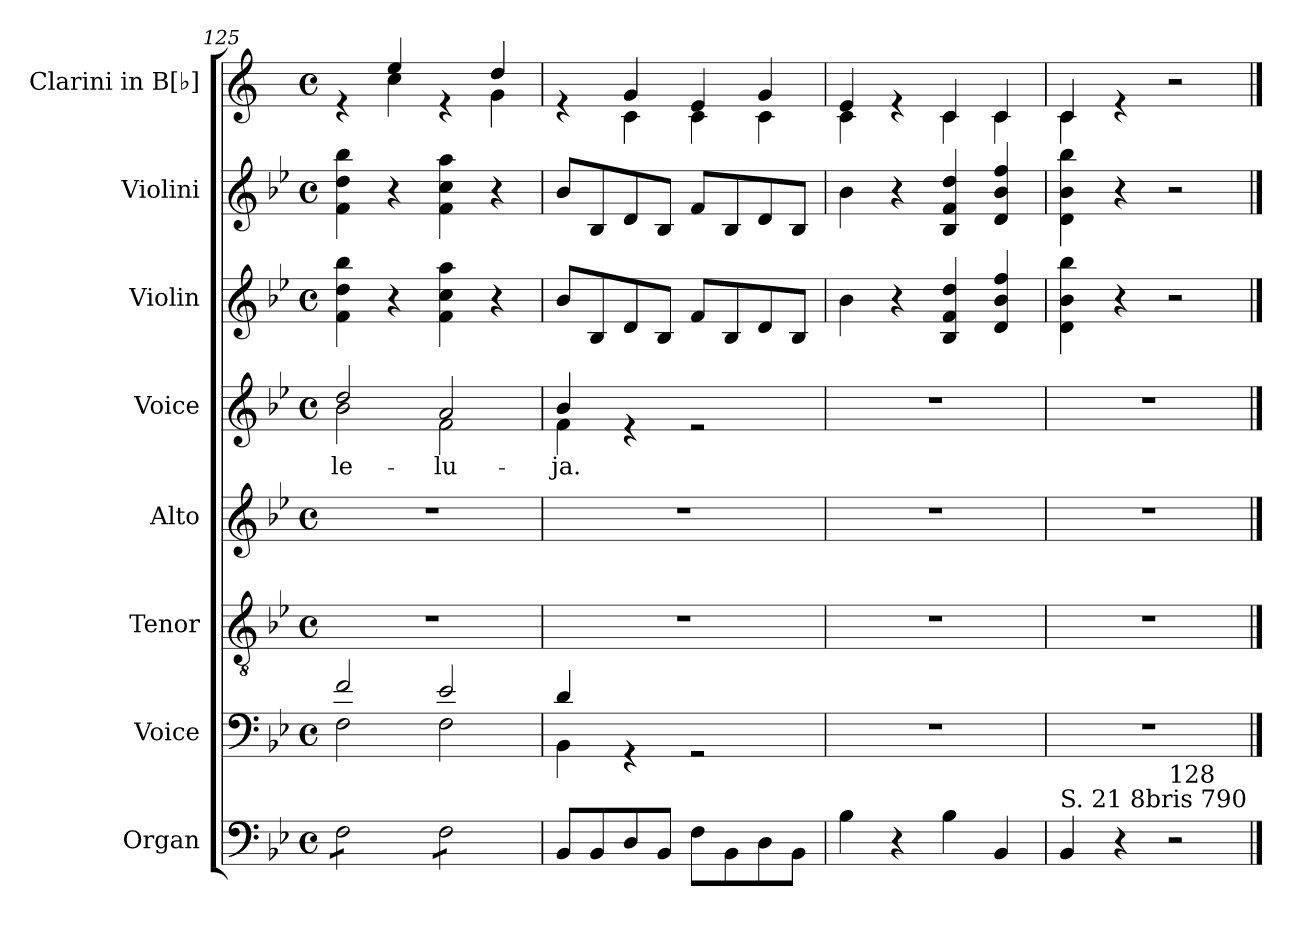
**kern	**kern	**kern	**kern	**kern	**text	**kern	**kern	**kern
*part8	*part7	*part6	*part5	*part4	*part4	*part3	*part2	*part1
*staff8	*staff7	*staff6	*staff5	*staff4	*staff4	*staff3	*staff2	*staff1
*I"Organ	*I"Voice	*I"Tenor	*I"Alto	*I"Voice	*	*I"Violin	*I"Violini	*I"Clarini in B[♭]
*	*	*	*	*	*	*I'Vln	*I'Vln	*
*clefF4	*clefF4	*clefGv2	*clefG2	*clefG2	*	*clefG2	*clefG2	*clefG2
*	*	*	*	*	*	*	*	*ITrd1c2
*k[b-e-]	*k[b-e-]	*k[b-e-]	*k[b-e-]	*k[b-e-]	*	*k[b-e-]	*k[b-e-]	*k[b-e-]
*M4/4	*M4/4	*M4/4	*M4/4	*M4/4	*	*M4/4	*M4/4	*M4/4
*met(c)	*met(c)	*met(c)	*met(c)	*met(c)	*	*met(c)	*met(c)	*met(c)
=125	=125	=125	=125	=125	=125	=125	=125	=125
*	*^	*	*	*	*	*	*	*
!	!	!	!	!	!	!LO:LY:b	!	!	!
*	*	*	*	*	*^	*	*	*	*^
*tremolo	*	*	*	*	*	*	*	*	*	*	*
8F\L	2f/	2F\	1r	1r	2dd/	2b-\	-le-	4f\ 4dd\ 4bb-\	4f\ 4dd\ 4bb-\	4re	4ryy
8F\	.	.	.	.	.	.	.	.	.	.	.
8F\	.	.	.	.	.	.	.	4r	4r	4dd/	4b-\
8F\J	.	.	.	.	.	.	.	.	.	.	.
!	!	!	!	!	!	!	!LO:LY:b	!	!	!	!
8F\L	2e-/	2F\	.	.	2a/	2f\	-lu-	4f\ 4cc\ 4aa\	4f\ 4cc\ 4aa\	4re	4ryy
8F\	.	.	.	.	.	.	.	.	.	.	.
8F\	.	.	.	.	.	.	.	4r	4r	4cc/	4f\
8F\J	.	.	.	.	.	.	.	.	.	.	.
*Xtremolo	*	*	*	*	*	*	*	*	*	*	*
=126	=126	=126	=126	=126	=126	=126	=126	=126	=126	=126	=126
!	!	!	!	!	!	!	!LO:LY:b	!	!	!	!
8BB-/L	4d/	4BB-\	1r	1r	4b-/	4f\	-ja.	8b-/L	8b-/L	4re	4ryy
8BB-/	.	.	.	.	.	.	.	8B-/	8B-/	.	.
8D/	4rGG	2.ryy	.	.	4re	2.ryy	.	8d/	8d/	4f/	4B-\
8BB-/J	.	.	.	.	.	.	.	8B-/J	8B-/J	.	.
8F\L	2rGG	.	.	.	2re	.	.	8f/L	8f/L	4d/	4B-\
8BB-\	.	.	.	.	.	.	.	8B-/	8B-/	.	.
8D\	.	.	.	.	.	.	.	8d/	8d/	4f/	4B-\
8BB-\J	.	.	.	.	.	.	.	8B-/J	8B-/J	.	.
*	*v	*v	*	*	*v	*v	*	*	*	*	*
=127	=127	=127	=127	=127	=127	=127	=127	=127	=127
4B-\	1r	1r	1r	1r	.	4b-\	4b-\	4d/	4B-\
4r	.	.	.	.	.	4r	4r	4re	4ryy
4B-\	.	.	.	.	.	4B-/ 4f/ 4dd/	4B-/ 4f/ 4dd/	4B-/	4B-\
4BB-/	.	.	.	.	.	4d/ 4b-/ 4ff/	4d/ 4b-/ 4ff/	4B-/	4B-\
=128	=128	=128	=128	=128	=128	=128	=128	=128	=128
!LO:TX:a:t=S. 21 8bris 790	!	!	!	!	!	!	!	!	!
4BB-/	1r	1r	1r	1r	.	4d\ 4b-\ 4bb-\	4d\ 4b-\ 4bb-\	4B-/	4B-\
4r	.	.	.	.	.	4r	4r	4re	2.ryy
!LO:TX:a:t=128	!	!	!	!	!	!	!	!	!
2r	.	.	.	.	.	2r	2r	2r	.
*	*	*	*	*	*	*	*	*v	*v
==	==	==	==	==	==	==	==	==
*-	*-	*-	*-	*-	*-	*-	*-	*-
